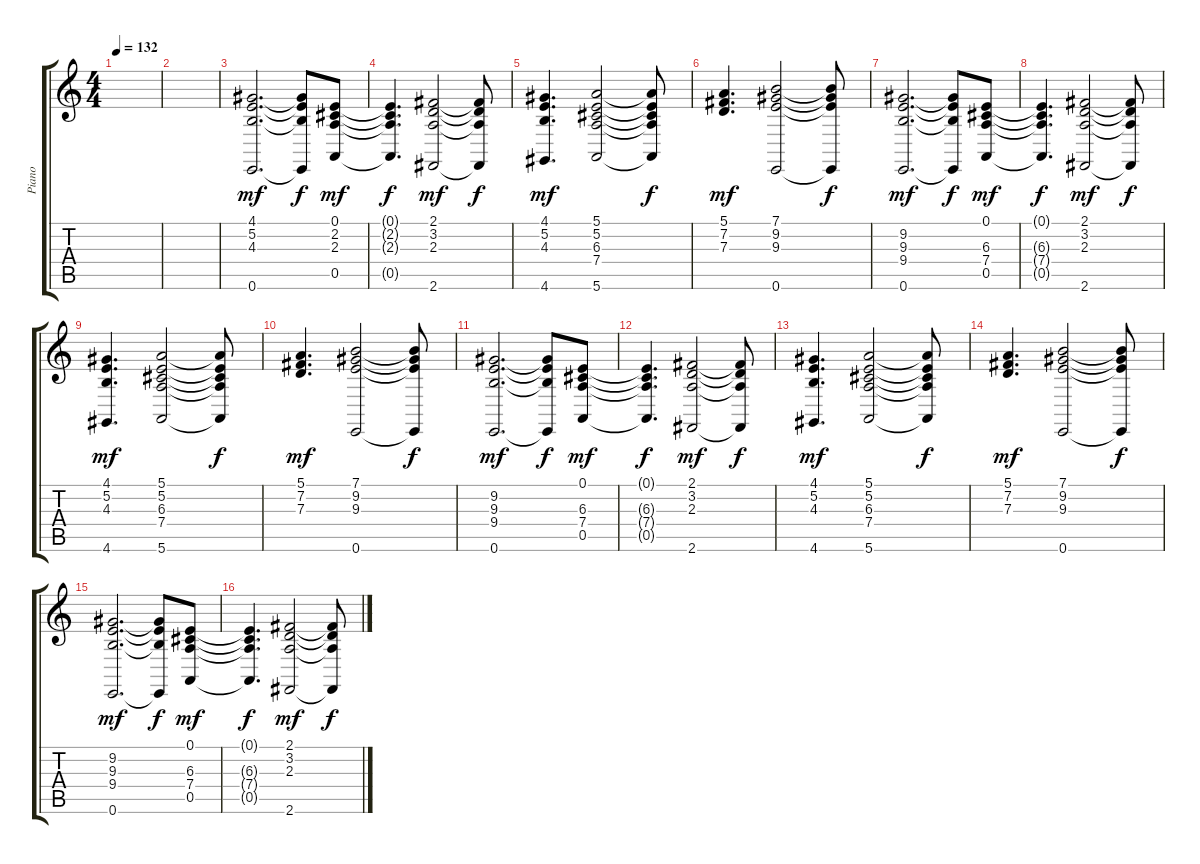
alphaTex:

\track ("Piano" "Piano") {instrument acousticgrandpiano}
\staff {score tabs}
\tuning (E4 B3 G3 D3 A2 E2) {hide}
\ts (4 4)
\tempo 132
\clef g2
\ks c
|
|
(4.1 5.2 4.3 0.6).2{d dy mf} (4.1{t} 5.2{t} 4.3{t} 0.6{t}).8{dy f} (0.1 2.2 2.3 0.5).8{dy mf} |
(0.1{t} 2.2{t} 2.3{t} 0.5{t}).4{d dy f} (2.1 3.2 2.3 2.6).2{dy mf} (2.1{t} 3.2{t} 2.3{t} 2.6{t}).8{dy f} |
(4.1 5.2 4.3 4.6).4{d dy mf} (5.1 5.2 6.3 7.4 5.6).2 (5.1{t} 5.2{t} 6.3{t} 7.4{t} 5.6{t}).8{dy f} |
(5.1 7.2 7.3).4{d dy mf} (7.1 9.2 9.3 0.6).2 (7.1{t} 9.2{t} 9.3{t} 0.6{t}).8{dy f} |
(9.2 9.3 9.4 0.6).2{d dy mf} (9.2{t} 9.3{t} 9.4{t} 0.6{t}).8{dy f} (0.1 6.3 7.4 0.5).8{dy mf} |
(0.1{t} 6.3{t} 7.4{t} 0.5{t}).4{d dy f} (2.1 3.2 2.3 2.6).2{dy mf} (2.1{t} 3.2{t} 2.3{t} 2.6{t}).8{dy f} |
(4.1 5.2 4.3 4.6).4{d dy mf} (5.1 5.2 6.3 7.4 5.6).2 (5.1{t} 5.2{t} 6.3{t} 7.4{t} 5.6{t}).8{dy f} |
(5.1 7.2 7.3).4{d dy mf} (7.1 9.2 9.3 0.6).2 (7.1{t} 9.2{t} 9.3{t} 0.6{t}).8{dy f} |
(9.2 9.3 9.4 0.6).2{d dy mf} (9.2{t} 9.3{t} 9.4{t} 0.6{t}).8{dy f} (0.1 6.3 7.4 0.5).8{dy mf} |
(0.1{t} 6.3{t} 7.4{t} 0.5{t}).4{d dy f} (2.1 3.2 2.3 2.6).2{dy mf} (2.1{t} 3.2{t} 2.3{t} 2.6{t}).8{dy f} |
(4.1 5.2 4.3 4.6).4{d dy mf} (5.1 5.2 6.3 7.4 5.6).2 (5.1{t} 5.2{t} 6.3{t} 7.4{t} 5.6{t}).8{dy f} |
(5.1 7.2 7.3).4{d dy mf} (7.1 9.2 9.3 0.6).2 (7.1{t} 9.2{t} 9.3{t} 0.6{t}).8{dy f} |
(9.2 9.3 9.4 0.6).2{d dy mf} (9.2{t} 9.3{t} 9.4{t} 0.6{t}).8{dy f} (0.1 6.3 7.4 0.5).8{dy mf} |
(0.1{t} 6.3{t} 7.4{t} 0.5{t}).4{d dy f} (2.1 3.2 2.3 2.6).2{dy mf} (2.1{t} 3.2{t} 2.3{t} 2.6{t}).8{dy f}
